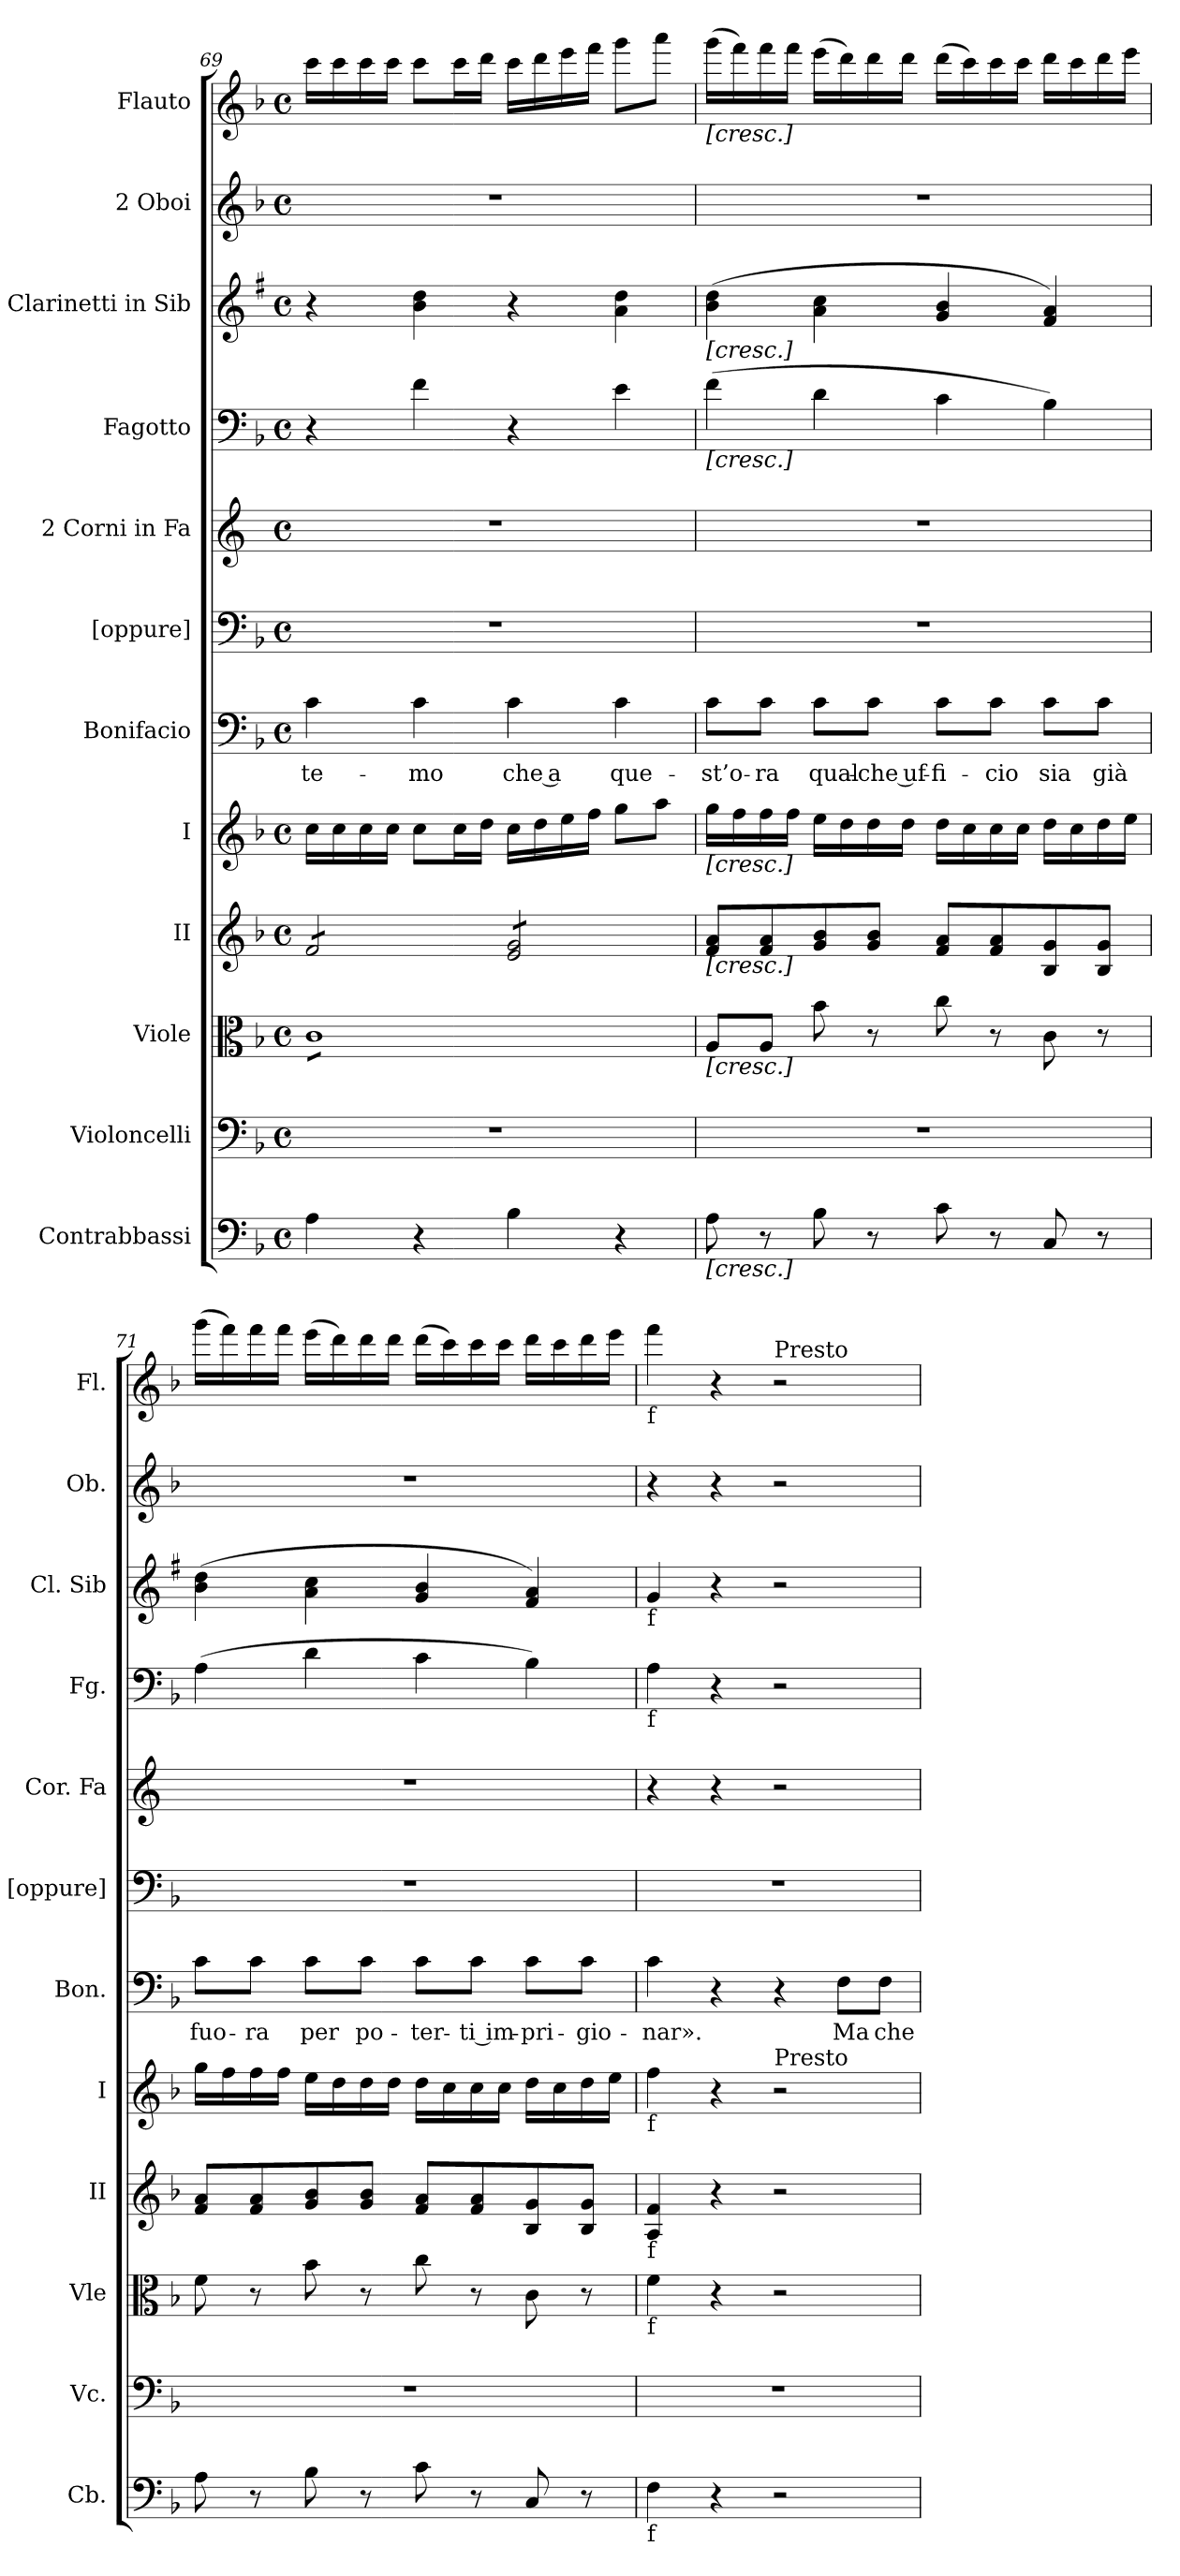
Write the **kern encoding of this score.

**kern	**kern	**kern	**kern	**kern	**kern	**text	**kern	**kern	**kern	**kern	**kern	**kern
*part12	*part11	*part10	*part9	*part8	*part7	*part7	*part6	*part5	*part4	*part3	*part2	*part1
*staff12	*staff11	*staff10	*staff9	*staff8	*staff7	*staff7	*staff6	*staff5	*staff4	*staff3	*staff2	*staff1
*I"Contrabbassi	*I"Violoncelli	*I"Viole	*I"II	*I"I	*I"Bonifacio	*	*I"[oppure]	*I"2 Corni in Fa	*I"Fagotto	*I"2 Clarinetti in Sib	*I"2 Oboi	*I"Flauto
*I'Cb.	*I'Vc.	*I'Vle	*I'II	*I'I	*I'Bon.	*	*I'[oppure]	*I'Cor. Fa	*I'Fg.	*I'Cl. Sib	*I'Ob.	*I'Fl.
!!LO:LB:g=z
*clefF4	*clefF4	*clefC3	*clefG2	*clefG2	*clefF4	*	*clefF4	*clefG2	*clefF4	*clefG2	*clefG2	*clefG2
*	*	*	*	*	*	*	*	*	*	*ITrd1c2	*	*
*k[b-]	*k[b-]	*k[b-]	*k[b-]	*k[b-]	*k[b-]	*	*k[b-]	*k[]	*k[b-]	*k[b-]	*k[b-]	*k[b-]
*F:	*F:	*F:	*F:	*F:	*F:	*	*F:	*C:	*F:	*F:	*F:	*F:
*M4/4	*M4/4	*M4/4	*M4/4	*M4/4	*M4/4	*	*M4/4	*M4/4	*M4/4	*M4/4	*M4/4	*M4/4
*met(c)	*met(c)	*met(c)	*met(c)	*met(c)	*met(c)	*	*met(c)	*met(c)	*met(c)	*met(c)	*met(c)	*met(c)
=69	=69	=69	=69	=69	=69	=69	=69	=69	=69	=69	=69	=69
!	!	!	!	!	!	!LO:LY:b	!	!	!	!	!	!
*	*	*tremolo	*	*	*	*	*	*	*	*	*	*
*	*	*	*tremolo	*	*	*	*	*	*	*	*	*
4A\	1r	8cL	8f/L	16cc\LL	4c\	te-	1r	1r	4r	4r	1r	16ccc\LL
.	.	.	.	16cc\	.	.	.	.	.	.	.	16ccc\
.	.	8c	8f/	16cc\	.	.	.	.	.	.	.	16ccc\
.	.	.	.	16cc\JJ	.	.	.	.	.	.	.	16ccc\JJ
!	!	!	!	!	!	!LO:LY:b	!	!	!	!	!	!
4r	.	8c	8f/	8cc\L	4c\	-mo	.	.	4f\	4a\ 4cc\	.	8ccc\L
.	.	8c	8f/J	16cc\L	.	.	.	.	.	.	.	16ccc\L
.	.	.	.	16dd\JJ	.	.	.	.	.	.	.	16ddd\JJ
!	!	!	!	!	!	!LO:LY:b	!	!	!	!	!	!
4B-\	.	8c	8e/ 8g/L	16cc\LL	4c\	che a	.	.	4r	4r	.	16ccc\LL
.	.	.	.	16dd\	.	.	.	.	.	.	.	16ddd\
.	.	8c	8e/ 8g/	16ee\	.	.	.	.	.	.	.	16eee\
.	.	.	.	16ff>\JJ	.	.	.	.	.	.	.	16fff>\JJ
!	!	!	!	!	!	!LO:LY:b	!	!	!	!	!	!
4r	.	8c	8e/ 8g/	8gg\L	4c\	que-	.	.	4e>\	4g\> 4cc\>	.	8ggg\L
.	.	8cJ	8e/ 8g/J	8aa\J	.	.	.	.	.	.	.	8aaa\J
*	*	*	*Xtremolo	*	*	*	*	*	*	*	*	*
*	*	*Xtremolo	*	*	*	*	*	*	*	*	*	*
=70	=70	=70	=70	=70	=70	=70	=70	=70	=70	=70	=70	=70
!	!	!	!	!	!	!	!	!	!	!	!	!LO:TX:b:t=[cresc.]
!	!	!	!	!	!	!	!	!	!	!LO:TX:b:t=[cresc.]	!	!
!	!	!	!	!	!	!	!	!	!LO:TX:b:t=[cresc.]	!	!	!
!	!	!	!	!LO:TX:b:t=[cresc.]	!	!	!	!	!	!	!	!
!	!	!	!LO:TX:b:t=[cresc.]	!	!	!	!	!	!	!	!	!
!	!	!LO:TX:b:t=[cresc.]	!	!	!	!	!	!	!	!	!	!
!LO:TX:b:t=[cresc.]	!	!	!	!	!	!	!	!	!	!	!	!
!	!	!	!	!	!	!LO:LY:b	!	!	!	!	!	!
8A\	1r	8A/L	8f/ 8a/L	16gg\LL	8c\L	-st’o-	1r	1r	(>4f\	(>4a\ 4cc\	1r	(>16ggg\LL
.	.	.	.	16ff\	.	.	.	.	.	.	.	16fff\)
!	!	!	!	!	!	!LO:LY:b	!	!	!	!	!	!
8r	.	8A/J	8f/ 8a/	16ff\	8c\J	-ra	.	.	.	.	.	16fff\
.	.	.	.	16ff>\JJ	.	.	.	.	.	.	.	16fff\JJ
!	!	!	!	!	!	!LO:LY:b	!	!	!	!	!	!
8B-\	.	8b-\	8g/ 8b-/	16ee\LL	8c\L	qual-	.	.	4d\	4g\ 4b-\	.	(>16eee\LL
.	.	.	.	16dd\	.	.	.	.	.	.	.	16ddd\)
!	!	!	!	!	!	!LO:LY:b	!	!	!	!	!	!
8r	.	8r	8g/ 8b-/J	16dd\	8c\J	-che uf-	.	.	.	.	.	16ddd\
.	.	.	.	16dd>\JJ	.	.	.	.	.	.	.	16ddd\JJ
!	!	!	!	!	!	!LO:LY:b	!	!	!	!	!	!
8c\	.	8cc\	8f/ 8a/L	16dd\LL	8c\L	-fi-	.	.	4c\	4f/ 4a/	.	(>16ddd\LL
.	.	.	.	16cc\	.	.	.	.	.	.	.	16ccc\)
!	!	!	!	!	!	!LO:LY:b	!	!	!	!	!	!
8r	.	8r	8f/ 8a/	16cc\	8c\J	-cio	.	.	.	.	.	16ccc\
.	.	.	.	16cc>\JJ	.	.	.	.	.	.	.	16ccc\JJ
!	!	!	!	!	!	!LO:LY:b	!	!	!	!	!	!
8C/	.	8c\	8B-/ 8g/	16dd\LL	8c\L	sia	.	.	4B-\)	4e/ 4g/)	.	16ddd\LL
.	.	.	.	16cc\	.	.	.	.	.	.	.	16ccc\
!	!	!	!	!	!	!LO:LY:b	!	!	!	!	!	!
8r	.	8r	8B-/ 8g/J	16dd\	8c\J	già	.	.	.	.	.	16ddd\
.	.	.	.	16ee\JJ	.	.	.	.	.	.	.	16eee\JJ
=71	=71	=71	=71	=71	=71	=71	=71	=71	=71	=71	=71	=71
!	!	!	!	!	!	!LO:LY:b	!	!	!	!	!	!
8A\	1r	8f\	8f/ 8a/L	16gg\LL	8c\L	fuo-	1r	1r	(>4A\	(>4a\ 4cc\	1r	(>16ggg\LL
.	.	.	.	16ff\	.	.	.	.	.	.	.	16fff\)
!	!	!	!	!	!	!LO:LY:b	!	!	!	!	!	!
8r	.	8r	8f/ 8a/	16ff\	8c\J	-ra	.	.	.	.	.	16fff\
.	.	.	.	16ff>\JJ	.	.	.	.	.	.	.	16fff\JJ
!	!	!	!	!	!	!LO:LY:b	!	!	!	!	!	!
8B-\	.	8b-\	8g/ 8b-/	16ee\LL	8c\L	per	.	.	4d\	4g\ 4b-\	.	(>16eee\LL
.	.	.	.	16dd\	.	.	.	.	.	.	.	16ddd\)
!	!	!	!	!	!	!LO:LY:b	!	!	!	!	!	!
8r	.	8r	8g/ 8b-/J	16dd\	8c\J	po-	.	.	.	.	.	16ddd\
.	.	.	.	16dd>\JJ	.	.	.	.	.	.	.	16ddd\JJ
!	!	!	!	!	!	!LO:LY:b	!	!	!	!	!	!
8c\	.	8cc\	8f/ 8a/L	16dd\LL	8c\L	-ter-	.	.	4c\	4f/ 4a/	.	(>16ddd\LL
.	.	.	.	16cc\	.	.	.	.	.	.	.	16ccc\)
!	!	!	!	!	!	!LO:LY:b	!	!	!	!	!	!
8r	.	8r	8f/ 8a/	16cc\	8c\J	-ti im-	.	.	.	.	.	16ccc\
.	.	.	.	16cc>\JJ	.	.	.	.	.	.	.	16ccc\JJ
!	!	!	!	!	!	!LO:LY:b	!	!	!	!	!	!
8C/	.	8c\	8B-/ 8g/	16dd\LL	8c\L	-pri-	.	.	4B-\)	4e/ 4g/)	.	16ddd\LL
.	.	.	.	16cc\	.	.	.	.	.	.	.	16ccc\
!	!	!	!	!	!	!LO:LY:b	!	!	!	!	!	!
8r	.	8r	8B-/ 8g/J	16dd\	8c\J	-gio-	.	.	.	.	.	16ddd\
.	.	.	.	16ee\JJ	.	.	.	.	.	.	.	16eee\JJ
=72	=72	=72	=72	=72	=72	=72	=72	=72	=72	=72	=72	=72
!	!	!	!	!	!	!	!	!	!	!	!	!LO:TX:b:t=f
!	!	!	!	!	!	!	!	!	!	!LO:TX:b:t=f	!	!
!	!	!	!	!	!	!	!	!	!LO:TX:b:t=f	!	!	!
!	!	!	!	!LO:TX:b:t=f	!	!	!	!	!	!	!	!
!	!	!	!LO:TX:b:t=f	!	!	!	!	!	!	!	!	!
!	!	!LO:TX:b:t=f	!	!	!	!	!	!	!	!	!	!
!LO:TX:b:t=f	!	!	!	!	!	!	!	!	!	!	!	!
!	!	!	!	!	!	!LO:LY:b	!	!	!	!	!	!
4F\	1r	4f\	4A/ 4f/	4ff\	4c\	-nar».	1r	4r	4A\	4f	4r	4fff\
4r	.	4r	4r	4r	4r	.	.	4r	4r	4r	4r	4r
!	!	!	!	!	!	!	!	!	!	!	!	!LO:TX:a:t=Presto
!	!	!	!	!LO:TX:a:t=Presto	!	!	!	!	!	!	!	!
2r	.	2r	2r	2r	4r	.	.	2r	2r	2r	2r	2r
!	!	!	!	!	!	!LO:LY:b	!	!	!	!	!	!
.	.	.	.	.	8F\L	Ma	.	.	.	.	.	.
!	!	!	!	!	!	!LO:LY:b	!	!	!	!	!	!
.	.	.	.	.	8F\J	che	.	.	.	.	.	.
=	=	=	=	=	=	=	=	=	=	=	=	=
*-	*-	*-	*-	*-	*-	*-	*-	*-	*-	*-	*-	*-
